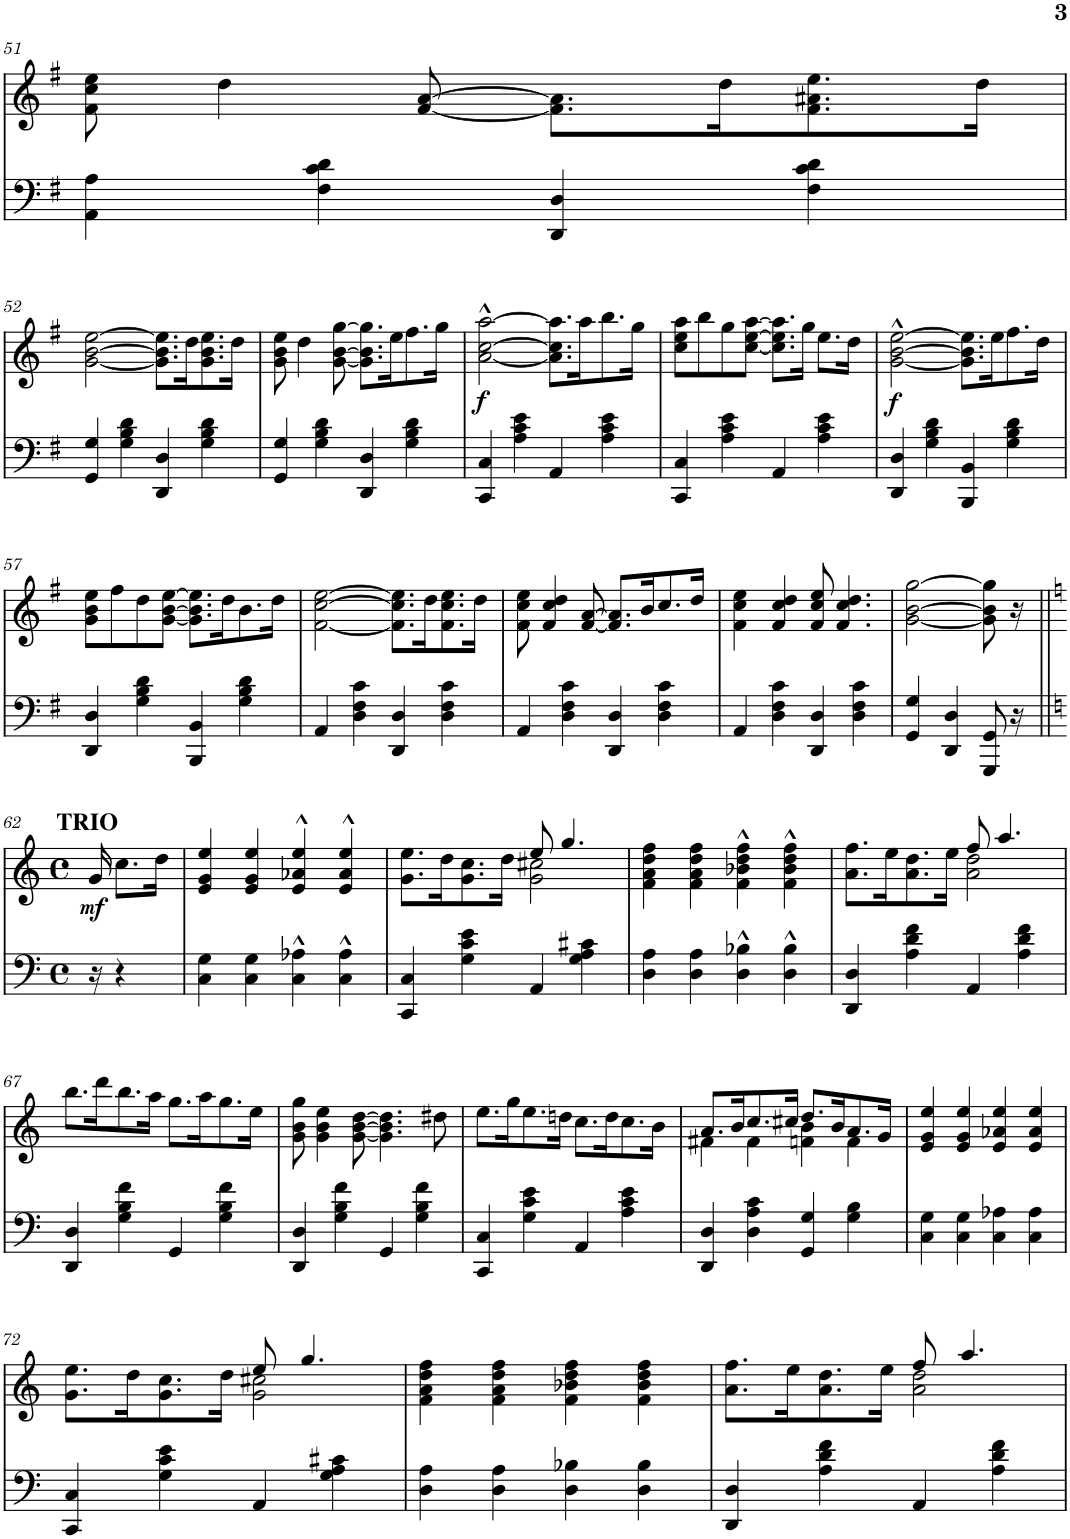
**kern	**kern	**dynam
*part2	*part1	*part1
*staff2	*staff1	*staff1
*I"Piano	*I"Piano	*
*I'Pno	*I'Pno	*
!!LO:PB:g=z
*clefF4	*clefG2	*
*k[f#]	*k[f#]	*
*G:	*G:	*
*M4/4	*M4/4	*
*met(c)	*met(c)	*
=51	=51	=51
4AA\ 4A\	8f#\ 8cc\ 8ee\	.
.	4dd\	.
4F#\ 4c\ 4d\	.	.
.	[8f#/ [8a/	.
4DD/ 4D/	8.f#\] 8.a\]L	.
.	16dd\K	.
4F#\ 4c\ 4d\	8.f#\ 8.a#X\ 8.ee\	.
.	16dd\Jk	.
!!LO:LB:g=z
=52	=52	=52
4GG/ 4G/	[2g\ [2b\ [2ee\	.
4G\ 4B\ 4d\	.	.
4DD/ 4D/	8.g\] 8.b\] 8.ee\]L	.
.	16dd\K	.
4G\ 4B\ 4d\	8.g\ 8.b\ 8.ee\	.
.	16dd\Jk	.
=53	=53	=53
4GG/ 4G/	8g\ 8b\ 8ee\	.
.	4dd\	.
4G\ 4B\ 4d\	.	.
.	[8g\ [8b\ [8gg\	.
4DD/ 4D/	8.g\] 8.b\] 8.gg\]L	.
.	16ee\K	.
4G\ 4B\ 4d\	8.ff#\	.
.	16gg\Jk	.
=54	=54	=54
!	!	!LO:DY:b
4CC/ 4C/	[2a\^^ [2cc\^^ [2aa\^^	f
4A\ 4c\ 4e\	.	.
4AA/	8.a\] 8.cc\] 8.aa\]L	.
.	16aa\K	.
4A\ 4c\ 4e\	8.bb\	.
.	16gg\Jk	.
=55	=55	=55
4CC/ 4C/	8cc\ 8ee\ 8aa\L	.
.	8bb\	.
4A\ 4c\ 4e\	8gg\	.
.	[8cc\ [8ee\ [8aa\J	.
4AA/	8.cc\] 8.ee\] 8.aa\]L	.
.	16gg\Jk	.
4A\ 4c\ 4e\	8.ee\L	.
.	16dd\Jk	.
=56	=56	=56
!	!	!LO:DY:b
4DD/ 4D/	[2g\^^ [2b\^^ [2ee\^^	f
4G\ 4B\ 4d\	.	.
4BBB/ 4BB/	8.g\] 8.b\] 8.ee\]L	.
.	16ee\K	.
4G\ 4B\ 4d\	8.ff#\	.
.	16dd\Jk	.
!!LO:LB:g=z
=57	=57	=57
4DD/ 4D/	8g\ 8b\ 8ee\L	.
.	8ff#\	.
4G\ 4B\ 4d\	8dd\	.
.	[8g\ [8b\ [8ee\J	.
4BBB/ 4BB/	8.g\] 8.b\] 8.ee\]L	.
.	16dd\K	.
4G\ 4B\ 4d\	8.b\	.
.	16dd\Jk	.
=58	=58	=58
4AA/	[2f#\ [2cc\ [2ee\	.
4D\ 4F#\ 4c\	.	.
4DD/ 4D/	8.f#\] 8.cc\] 8.ee\]L	.
.	16dd\K	.
4D\ 4F#\ 4c\	8.f#\ 8.cc\ 8.ee\	.
.	16dd\Jk	.
=59	=59	=59
4AA/	8f#\ 8cc\ 8ee\	.
.	4f#/ 4cc/ 4dd/	.
4D\ 4F#\ 4c\	.	.
.	[8f#/ [8a/	.
4DD/ 4D/	8.f#/] 8.a/]L	.
.	16b/K	.
4D\ 4F#\ 4c\	8.cc/	.
.	16dd/Jk	.
=60	=60	=60
4AA/	4f#\ 4cc\ 4ee\	.
4D\ 4F#\ 4c\	4f#/ 4cc/ 4dd/	.
4DD/ 4D/	8f#/ 8cc/ 8ee/	.
.	4.f#/ 4.cc/ 4.dd/	.
4D\ 4F#\ 4c\	.	.
=61	=61	=61
4GG/ 4G/	[2g\ [2b\ [2gg\	.
4DD/ 4D/	.	.
8GGG/ 8GG/	8g\] 8b\] 8gg\]	.
16r	16r	.
!!LO:LB:g=z
=62||	=62||	=62||
*k[]	*k[]	*
*C:	*C:	*
*M4/4	*M4/4	*
*met(c)	*met(c)	*
!	!LO:TX:a:B:t=TRIO	!
!	!	!LO:DY:b
16r	16g/	mf
4r	8.cc\L	.
.	16dd\Jk	.
=63	=63	=63
4C\ 4G\	4e/ 4g/ 4ee/	.
4C\ 4G\	4e/ 4g/ 4ee/	.
4C\^^ 4A-X\^^	4e/^^ 4a-X/^^ 4ee/^^	.
4C\^^ 4A-\^^	4e/^^ 4a-/^^ 4ee/^^	.
=64	=64	=64
*	*^	*
4CC/ 4C/	8.g\ 8.ee\L	2ryy	.
.	16dd\K	.	.
4G\ 4c\ 4e\	8.g\ 8.cc\	.	.
.	16dd\Jk	.	.
4AA/	8ee/	2g\ 2cc#X\	.
.	4.gg/	.	.
4G\ 4A\ 4c#X\	.	.	.
*	*v	*v	*
=65	=65	=65
4D\ 4A\	4f\ 4a\ 4dd\ 4ff\	.
4D\ 4A\	4f\ 4a\ 4dd\ 4ff\	.
4D\^^ 4B-X\^^	4f\^^ 4b-X\^^ 4dd\^^ 4ff\^^	.
4D\^^ 4B-\^^	4f\^^ 4b-\^^ 4dd\^^ 4ff\^^	.
=66	=66	=66
*	*^	*
4DD/ 4D/	8.a\ 8.ff\L	2ryy	.
.	16ee\K	.	.
4A\ 4d\ 4f\	8.a\ 8.dd\	.	.
.	16ee\Jk	.	.
4AA/	8ff/	2a\ 2dd\	.
.	4.aa/	.	.
4A\ 4d\ 4f\	.	.	.
*	*v	*v	*
!!LO:LB:g=z
=67	=67	=67
4DD/ 4D/	8.bb\L	.
.	16ddd\K	.
4G\ 4B\ 4f\	8.bb\	.
.	16aa\Jk	.
4GG/	8.gg\L	.
.	16aa\K	.
4G\ 4B\ 4f\	8.gg\	.
.	16ee\Jk	.
=68	=68	=68
4DD/ 4D/	8g\ 8b\ 8gg\	.
.	4g\ 4b\ 4ee\	.
4G\ 4B\ 4f\	.	.
.	[8g\ [8b\ [8dd\	.
4GG/	4.g\] 4.b\] 4.dd\]	.
4G\ 4B\ 4f\	.	.
.	8dd#X\	.
=69	=69	=69
4CC/ 4C/	8.ee\L	.
.	16gg\K	.
4G\ 4c\ 4e\	8.ee\	.
.	16ddn\Jk	.
4AA/	8.cc\L	.
.	16dd\K	.
4A\ 4c\ 4e\	8.cc\	.
.	16b\Jk	.
=70	=70	=70
*	*^	*
4DD/ 4D/	8.a/L	4f#X\	.
.	16b/K	.	.
4D\ 4A\ 4c\	8.cc/	4f#\	.
.	16cc#X/Jk	.	.
4GG/ 4G/	8.dd/L	4fn\ 4b\	.
.	16b/K	.	.
4G\ 4B\	8.a/	4f\	.
.	16g/Jk	.	.
*	*v	*v	*
=71	=71	=71
*k[]	*k[]	*
*C:	*C:	*
4C\ 4G\	4e/ 4g/ 4ee/	.
4C\ 4G\	4e/ 4g/ 4ee/	.
4C\ 4A-X\	4e/ 4a-X/ 4ee/	.
4C\ 4A-\	4e/ 4a-/ 4ee/	.
!!LO:LB:g=z
=72	=72	=72
*	*^	*
4CC/ 4C/	8.g\ 8.ee\L	2ryy	.
.	16dd\K	.	.
4G\ 4c\ 4e\	8.g\ 8.cc\	.	.
.	16dd\Jk	.	.
4AA/	8ee/	2g\ 2cc#X\	.
.	4.gg/	.	.
4G\ 4A\ 4c#X\	.	.	.
*	*v	*v	*
=73	=73	=73
4D\ 4A\	4f\ 4a\ 4dd\ 4ff\	.
4D\ 4A\	4f\ 4a\ 4dd\ 4ff\	.
4D\ 4B-X\	4f\ 4b-X\ 4dd\ 4ff\	.
4D\ 4B-\	4f\ 4b-\ 4dd\ 4ff\	.
=74	=74	=74
*	*^	*
4DD/ 4D/	8.a\ 8.ff\L	2ryy	.
.	16ee\K	.	.
4A\ 4d\ 4f\	8.a\ 8.dd\	.	.
.	16ee\Jk	.	.
4AA/	8ff/	2a\ 2dd\	.
.	4.aa/	.	.
4A\ 4d\ 4f\	.	.	.
*	*v	*v	*
=	=	=
*-	*-	*-
